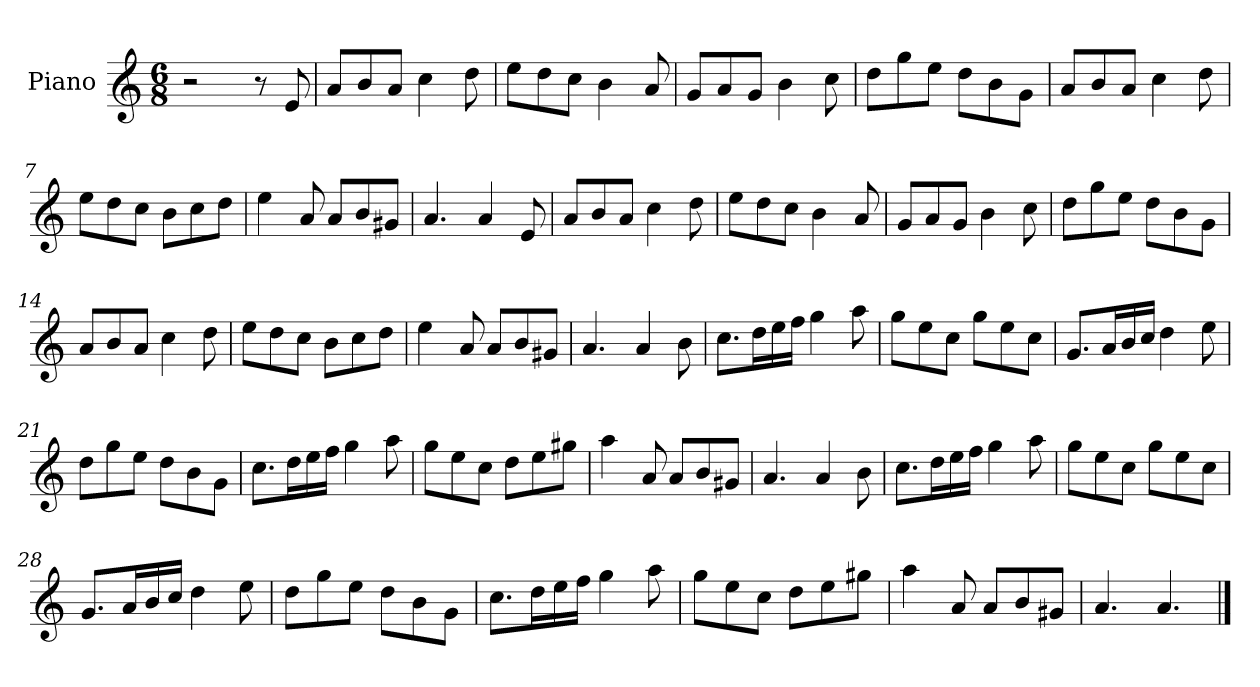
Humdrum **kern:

**kern
*part1
*staff1
*I"Piano
*I'Pno
*clefG2
*k[]
*M6/8
=1
2r
8r
8e/
=2
8a/L
8b/
8a/J
4cc\
8dd\
=3
8ee\L
8dd\
8cc\J
4b\
8a/
=4
8g/L
8a/
8g/J
4b\
8cc\
=5
8dd\L
8gg\
8ee\J
8dd\L
8b\
8g\J
=6
8a/L
8b/
8a/J
4cc\
8dd\
=7
8ee\L
8dd\
8cc\J
8b\L
8cc\
8dd\J
=8
4ee\
8a/
8a/L
8b/
8g#X/J
=9
4.a/
4a/
8e/
=10
8a/L
8b/
8a/J
4cc\
8dd\
=11
8ee\L
8dd\
8cc\J
4b\
8a/
=12
8g/L
8a/
8g/J
4b\
8cc\
=13
8dd\L
8gg\
8ee\J
8dd\L
8b\
8g\J
=14
8a/L
8b/
8a/J
4cc\
8dd\
=15
8ee\L
8dd\
8cc\J
8b\L
8cc\
8dd\J
=16
4ee\
8a/
8a/L
8b/
8g#X/J
=17
4.a/
4a/
8b\
=18
8.cc\L
16dd\L
16ee\
16ff\JJ
4gg\
8aa\
=19
8gg\L
8ee\
8cc\J
8gg\L
8ee\
8cc\J
=20
8.g/L
16a/L
16b/
16cc/JJ
4dd\
8ee\
=21
8dd\L
8gg\
8ee\J
8dd\L
8b\
8g\J
=22
8.cc\L
16dd\L
16ee\
16ff\JJ
4gg\
8aa\
=23
8gg\L
8ee\
8cc\J
8dd\L
8ee\
8gg#X\J
=24
4aa\
8a/
8a/L
8b/
8g#X/J
=25
4.a/
4a/
8b\
=26
8.cc\L
16dd\L
16ee\
16ff\JJ
4gg\
8aa\
=27
8gg\L
8ee\
8cc\J
8gg\L
8ee\
8cc\J
=28
8.g/L
16a/L
16b/
16cc/JJ
4dd\
8ee\
=29
8dd\L
8gg\
8ee\J
8dd\L
8b\
8g\J
=30
8.cc\L
16dd\L
16ee\
16ff\JJ
4gg\
8aa\
=31
8gg\L
8ee\
8cc\J
8dd\L
8ee\
8gg#X\J
=32
4aa\
8a/
8a/L
8b/
8g#X/J
=33
4.a/
4.a/
==
*-
